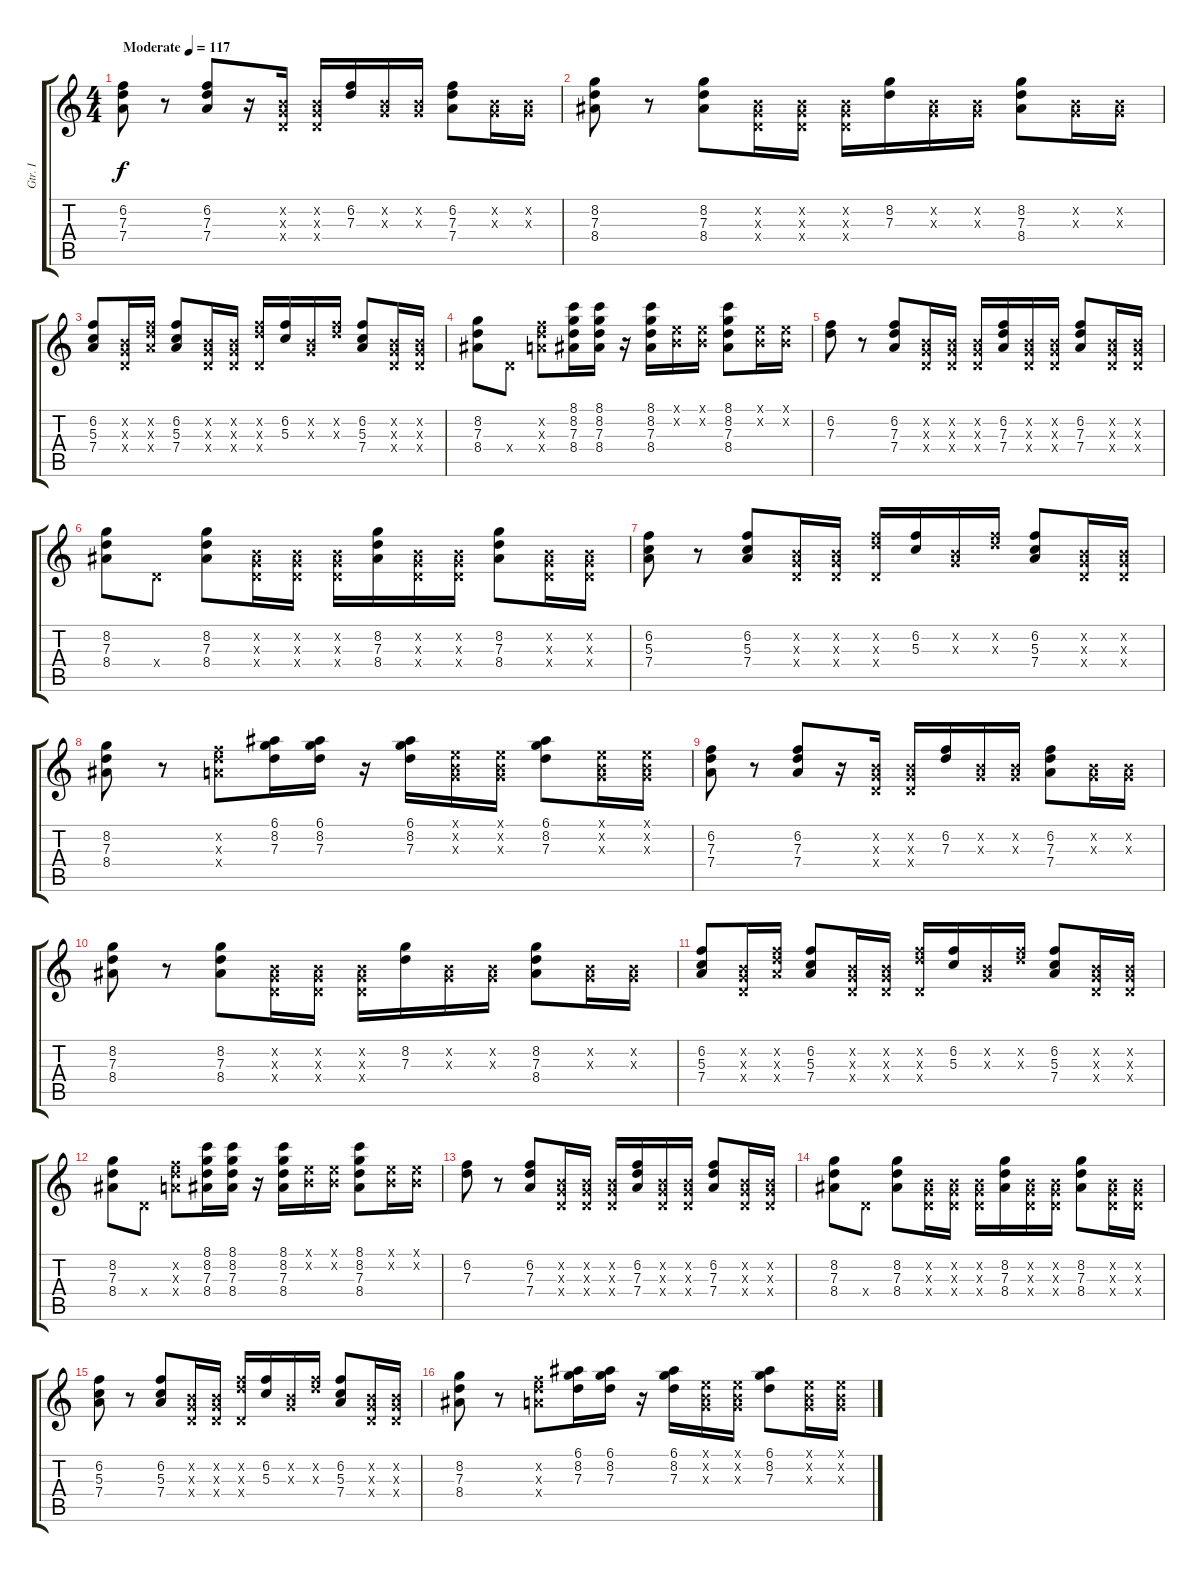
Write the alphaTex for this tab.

\track ("Gtr. I" "Gtr. I") {instrument electricguitarclean}
\staff {score tabs}
\tuning (E4 B3 G3 D3 A2 E2) {hide}
\ts (4 4)
\tempo (117 "Moderate")
\clef g2
\ks c
(6.2 7.3 7.4).8{dy f instrument electricguitarclean} r.8 (6.2 7.3 7.4).8 r.16 (0.2{x} 0.3{x} 0.4{x}).16 (0.2{x} 0.3{x} 0.4{x}).16 (6.2 7.3).16 (0.2{x} 0.3{x}).16 (0.2{x} 0.3{x}).16 (6.2 7.3 7.4).8 (0.2{x} 0.3{x}).16 (0.2{x} 0.3{x}).16 |
(8.2 7.3 8.4).8 r.8 (8.2 7.3 8.4).8 (0.2{x} 0.3{x} 0.4{x}).16 (0.2{x} 0.3{x} 0.4{x}).16 (0.2{x} 0.3{x} 0.4{x}).16 (8.2 7.3).16 (0.2{x} 0.3{x}).16 (0.2{x} 0.3{x}).16 (8.2 7.3 8.4).8 (0.2{x} 0.3{x}).16 (0.2{x} 0.3{x}).16 |
(6.2 5.3 7.4).8 (0.2{x} 0.3{x} 0.4{x}).16 (6.2{x} 7.3{x} 7.4{x}).16 (6.2 5.3 7.4).8 (0.2{x} 0.3{x} 0.4{x}).16 (0.2{x} 0.3{x} 0.4{x}).16 (6.2{x} 7.3{x} 0.4{x}).16 (6.2 5.3).16 (0.2{x} 0.3{x}).16 (6.2{x} 7.3{x}).16 (6.2 5.3 7.4).8 (0.2{x} 0.3{x} 0.4{x}).16 (0.2{x} 0.3{x} 0.4{x}).16 |
(8.2 7.3 8.4).8 0.4{x}.8 (6.2{x} 7.3{x} 7.4{x}).8 (8.1 8.2 7.3 8.4).16 (8.1 8.2 7.3 8.4).16 r.16 (8.1 8.2 7.3 8.4).16 (0.1{x} 0.2{x}).16 (0.1{x} 0.2{x}).16 (8.1 8.2 7.3 8.4).8 (0.1{x} 0.2{x}).16 (0.1{x} 0.2{x}).16 |
(6.2 7.3).8 r.8 (6.2 7.3 7.4).8 (0.2{x} 0.3{x} 0.4{x}).16 (0.2{x} 0.3{x} 0.4{x}).16 (0.2{x} 0.3{x} 0.4{x}).16 (6.2 7.3 7.4).16 (0.2{x} 0.3{x} 0.4{x}).16 (0.2{x} 0.3{x} 0.4{x}).16 (6.2 7.3 7.4).8 (0.2{x} 0.3{x} 0.4{x}).16 (0.2{x} 0.3{x} 0.4{x}).16 |
(8.2 7.3 8.4).8 0.4{x}.8 (8.2 7.3 8.4).8 (0.2{x} 0.3{x} 0.4{x}).16 (0.2{x} 0.3{x} 0.4{x}).16 (0.2{x} 0.3{x} 0.4{x}).16 (8.2 7.3 8.4).16 (0.2{x} 0.3{x} 0.4{x}).16 (0.2{x} 0.3{x} 0.4{x}).16 (8.2 7.3 8.4).8 (0.2{x} 0.3{x} 0.4{x}).16 (0.2{x} 0.3{x} 0.4{x}).16 |
(6.2 5.3 7.4).8 r.8 (6.2 5.3 7.4).8 (0.2{x} 0.3{x} 0.4{x}).16 (0.2{x} 0.3{x} 0.4{x}).16 (6.2{x} 7.3{x} 0.4{x}).16 (6.2 5.3).16 (0.2{x} 0.3{x}).16 (6.2{x} 7.3{x}).16 (6.2 5.3 7.4).8 (0.2{x} 0.3{x} 0.4{x}).16 (0.2{x} 0.3{x} 0.4{x}).16 |
(8.2 7.3 8.4).8 r.8 (6.2{x} 7.3{x} 7.4{x}).8 (6.1 8.2 7.3).16 (6.1 8.2 7.3).16 r.16 (6.1 8.2 7.3).16 (0.1{x} 0.2{x} 0.3{x}).16 (0.1{x} 0.2{x} 0.3{x}).16 (6.1 8.2 7.3).8 (0.1{x} 0.2{x} 0.3{x}).16 (0.1{x} 0.2{x} 0.3{x}).16 |
(6.2 7.3 7.4).8 r.8 (6.2 7.3 7.4).8 r.16 (0.2{x} 0.3{x} 0.4{x}).16 (0.2{x} 0.3{x} 0.4{x}).16 (6.2 7.3).16 (0.2{x} 0.3{x}).16 (0.2{x} 0.3{x}).16 (6.2 7.3 7.4).8 (0.2{x} 0.3{x}).16 (0.2{x} 0.3{x}).16 |
(8.2 7.3 8.4).8 r.8 (8.2 7.3 8.4).8 (0.2{x} 0.3{x} 0.4{x}).16 (0.2{x} 0.3{x} 0.4{x}).16 (0.2{x} 0.3{x} 0.4{x}).16 (8.2 7.3).16 (0.2{x} 0.3{x}).16 (0.2{x} 0.3{x}).16 (8.2 7.3 8.4).8 (0.2{x} 0.3{x}).16 (0.2{x} 0.3{x}).16 |
(6.2 5.3 7.4).8 (0.2{x} 0.3{x} 0.4{x}).16 (6.2{x} 7.3{x} 7.4{x}).16 (6.2 5.3 7.4).8 (0.2{x} 0.3{x} 0.4{x}).16 (0.2{x} 0.3{x} 0.4{x}).16 (6.2{x} 7.3{x} 0.4{x}).16 (6.2 5.3).16 (0.2{x} 0.3{x}).16 (6.2{x} 7.3{x}).16 (6.2 5.3 7.4).8 (0.2{x} 0.3{x} 0.4{x}).16 (0.2{x} 0.3{x} 0.4{x}).16 |
(8.2 7.3 8.4).8 0.4{x}.8 (6.2{x} 7.3{x} 7.4{x}).8 (8.1 8.2 7.3 8.4).16 (8.1 8.2 7.3 8.4).16 r.16 (8.1 8.2 7.3 8.4).16 (0.1{x} 0.2{x}).16 (0.1{x} 0.2{x}).16 (8.1 8.2 7.3 8.4).8 (0.1{x} 0.2{x}).16 (0.1{x} 0.2{x}).16 |
(6.2 7.3).8 r.8 (6.2 7.3 7.4).8 (0.2{x} 0.3{x} 0.4{x}).16 (0.2{x} 0.3{x} 0.4{x}).16 (0.2{x} 0.3{x} 0.4{x}).16 (6.2 7.3 7.4).16 (0.2{x} 0.3{x} 0.4{x}).16 (0.2{x} 0.3{x} 0.4{x}).16 (6.2 7.3 7.4).8 (0.2{x} 0.3{x} 0.4{x}).16 (0.2{x} 0.3{x} 0.4{x}).16 |
(8.2 7.3 8.4).8 0.4{x}.8 (8.2 7.3 8.4).8 (0.2{x} 0.3{x} 0.4{x}).16 (0.2{x} 0.3{x} 0.4{x}).16 (0.2{x} 0.3{x} 0.4{x}).16 (8.2 7.3 8.4).16 (0.2{x} 0.3{x} 0.4{x}).16 (0.2{x} 0.3{x} 0.4{x}).16 (8.2 7.3 8.4).8 (0.2{x} 0.3{x} 0.4{x}).16 (0.2{x} 0.3{x} 0.4{x}).16 |
(6.2 5.3 7.4).8 r.8 (6.2 5.3 7.4).8 (0.2{x} 0.3{x} 0.4{x}).16 (0.2{x} 0.3{x} 0.4{x}).16 (6.2{x} 7.3{x} 0.4{x}).16 (6.2 5.3).16 (0.2{x} 0.3{x}).16 (6.2{x} 7.3{x}).16 (6.2 5.3 7.4).8 (0.2{x} 0.3{x} 0.4{x}).16 (0.2{x} 0.3{x} 0.4{x}).16 |
(8.2 7.3 8.4).8 r.8 (6.2{x} 7.3{x} 7.4{x}).8 (6.1 8.2 7.3).16 (6.1 8.2 7.3).16 r.16 (6.1 8.2 7.3).16 (0.1{x} 0.2{x} 0.3{x}).16 (0.1{x} 0.2{x} 0.3{x}).16 (6.1 8.2 7.3).8 (0.1{x} 0.2{x} 0.3{x}).16 (0.1{x} 0.2{x} 0.3{x}).16
